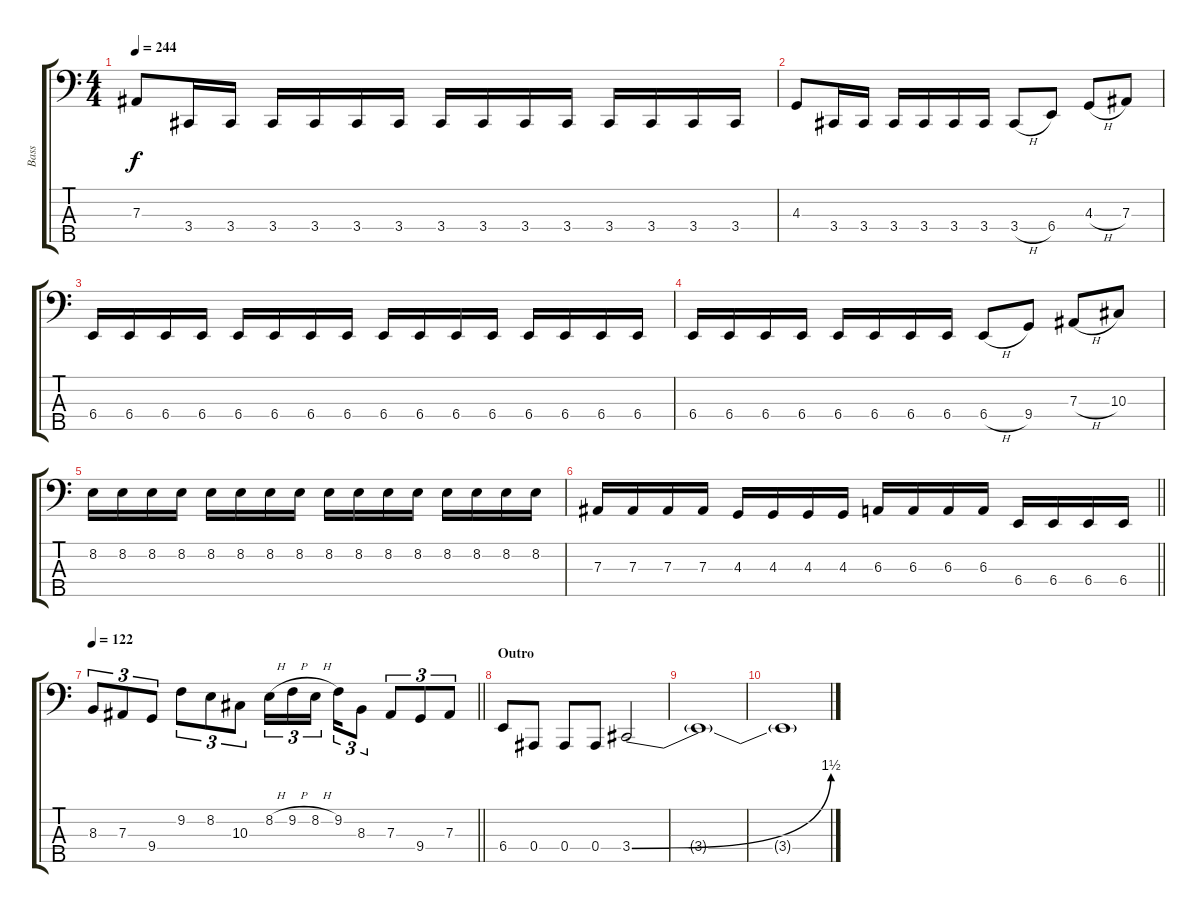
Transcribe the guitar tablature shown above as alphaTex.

\track ("Bass" "Bass") {instrument electricbassfinger}
\staff {score tabs}
\tuning (Db2 Ab1 Eb1 Bb0 F0) {hide}
\ts (4 4)
\tempo 244
\clef f4
\ks c
7.3.8{dy f} 3.4.16 3.4.16 3.4.16 3.4.16 3.4.16 3.4.16 3.4.16 3.4.16 3.4.16 3.4.16 3.4.16 3.4.16 3.4.16 3.4.16 |
4.3.8 3.4.16 3.4.16 3.4.16 3.4.16 3.4.16 3.4.16 3.4{h}.8 6.4.8 4.3{h}.8 7.3.8 |
6.4.16 6.4.16 6.4.16 6.4.16 6.4.16 6.4.16 6.4.16 6.4.16 6.4.16 6.4.16 6.4.16 6.4.16 6.4.16 6.4.16 6.4.16 6.4.16 |
6.4.16 6.4.16 6.4.16 6.4.16 6.4.16 6.4.16 6.4.16 6.4.16 6.4{h}.8 9.4.8 7.3{h}.8 10.3.8 |
8.2.16 8.2.16 8.2.16 8.2.16 8.2.16 8.2.16 8.2.16 8.2.16 8.2.16 8.2.16 8.2.16 8.2.16 8.2.16 8.2.16 8.2.16 8.2.16 |
\barLineRight lightlight
7.3.16 7.3.16 7.3.16 7.3.16 4.3.16 4.3.16 4.3.16 4.3.16 6.3.16 6.3.16 6.3.16 6.3.16 6.4.16 6.4.16 6.4.16 6.4.16 |
\tempo 122
\barLineRight lightlight
8.3.8{tu (3 2)} 7.3.8{tu (3 2)} 9.4.8{tu (3 2)} 9.2.8{tu (3 2)} 8.2.8{tu (3 2)} 10.3.8{tu (3 2)} 8.2{h}.16{tu (3 2)} 9.2{h}.16{tu (3 2)} 8.2{h}.16{tu (3 2) beam splitsecondary} 9.2.16{tu (3 2)} 8.3.8{tu (3 2)} 7.3.8{tu (3 2)} 9.4.8{tu (3 2)} 7.3.8{tu (3 2)} |
\section ("" "Outro")
6.4.8 0.4.8 0.4.8 0.4.8 3.4{be (bend 0 0 60 6)}.2 |
3.4{t}.1 |
3.4{t}.1
